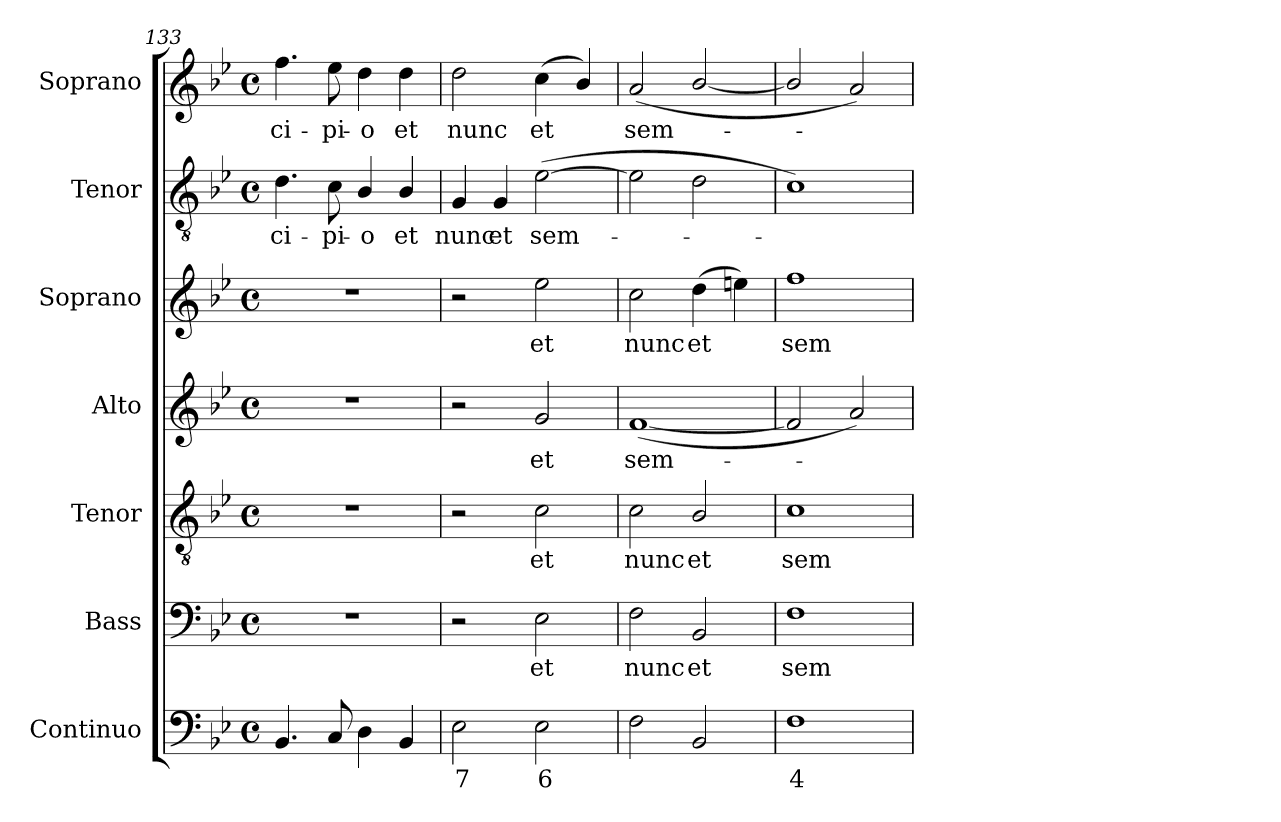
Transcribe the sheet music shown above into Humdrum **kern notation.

**kern	**text	**kern	**text	**kern	**text	**kern	**text	**kern	**text	**kern	**text	**kern	**text
*part7	*part7	*part6	*part6	*part5	*part5	*part4	*part4	*part3	*part3	*part2	*part2	*part1	*part1
*staff7	*staff7	*staff6	*staff6	*staff5	*staff5	*staff4	*staff4	*staff3	*staff3	*staff2	*staff2	*staff1	*staff1
*I"Continuo	*	*I"Bass	*	*I"Tenor	*	*I"Alto	*	*I"Soprano	*	*I"Tenor	*	*I"Soprano	*
*I'Cont.	*	*I'B.	*	*I'T.	*	*I'A.	*	*I'S.	*	*I'T.	*	*I'S.	*
*clefF4	*	*clefF4	*	*clefGv2	*	*clefG2	*	*clefG2	*	*clefGv2	*	*clefG2	*
*	*	*	*	*ITrd7c12	*	*	*	*	*	*ITrd7c12	*	*	*
*k[b-e-]	*	*k[b-e-]	*	*k[b-e-]	*	*k[b-e-]	*	*k[b-e-]	*	*k[b-e-]	*	*k[b-e-]	*
*B-:	*	*B-:	*	*B-:	*	*B-:	*	*B-:	*	*B-:	*	*B-:	*
*M4/4	*	*M4/4	*	*M4/4	*	*M4/4	*	*M4/4	*	*M4/4	*	*M4/4	*
*met(c)	*	*met(c)	*	*met(c)	*	*met(c)	*	*met(c)	*	*met(c)	*	*met(c)	*
=133	=133	=133	=133	=133	=133	=133	=133	=133	=133	=133	=133	=133	=133
!	!	!	!	!	!	!	!	!	!	!	!LO:LY:b:color=#000000	!	!
!	!	!	!	!	!	!	!	!	!	!	!	!	!LO:LY:b:color=#000000
4.BB-i/	.	1r	.	1r	.	1r	.	1r	.	4.Di\	-ci-	4.ffi\	-ci-
!	!	!	!	!	!	!	!	!	!	!	!LO:LY:b:color=#000000	!	!
!	!	!	!	!	!	!	!	!	!	!	!	!	!LO:LY:b:color=#000000
8Ci/	.	.	.	.	.	.	.	.	.	8Ci\	-pi-	8ee-i\	-pi-
!	!	!	!	!	!	!	!	!	!	!	!LO:LY:b:color=#000000	!	!
!	!	!	!	!	!	!	!	!	!	!	!	!	!LO:LY:b:color=#000000
4Di\	.	.	.	.	.	.	.	.	.	4BB-i/	-o	4ddi\	-o
!	!	!	!	!	!	!	!	!	!	!	!LO:LY:b:color=#000000	!	!
!	!	!	!	!	!	!	!	!	!	!	!	!	!LO:LY:b:color=#000000
4BB-i/	.	.	.	.	.	.	.	.	.	4BB-i/	et	4ddi\	et
=134	=134	=134	=134	=134	=134	=134	=134	=134	=134	=134	=134	=134	=134
!	!LO:LY:b:color=#000000	!	!	!	!	!	!	!	!	!	!	!	!
!	!	!	!	!	!	!	!	!	!	!	!LO:LY:b:color=#000000	!	!
!	!	!	!	!	!	!	!	!	!	!	!	!	!LO:LY:b:color=#000000
2E-i\	7	2r	.	2r	.	2r	.	2r	.	4GGi/	nunc	2ddi\	nunc
!	!	!	!	!	!	!	!	!	!	!	!LO:LY:b:color=#000000	!	!
.	.	.	.	.	.	.	.	.	.	4GGi/	et	.	.
!	!LO:LY:b:color=#000000	!	!	!	!	!	!	!	!	!	!	!	!
!	!	!	!LO:LY:b:color=#000000	!	!	!	!	!	!	!	!	!	!
!	!	!	!	!	!LO:LY:b:color=#000000	!	!	!	!	!	!	!	!
!	!	!	!	!	!	!	!LO:LY:b:color=#000000	!	!	!	!	!	!
!	!	!	!	!	!	!	!	!	!LO:LY:b:color=#000000	!	!	!	!
!	!	!	!	!	!	!	!	!	!	!	!LO:LY:b:color=#000000	!	!
!	!	!	!	!	!	!	!	!	!	!	!	!	!LO:LY:b:color=#000000
2E-i\	6	2E-i\	et	2Ci\	et	2gi/	et	2ee-i\	et	([2E-i\	sem-	(4cci\	et
.	.	.	.	.	.	.	.	.	.	.	.	4b-i/)	.
!!LO:PB:g=z
=135	=135	=135	=135	=135	=135	=135	=135	=135	=135	=135	=135	=135	=135
!	!	!	!LO:LY:b:color=#000000	!	!	!	!	!	!	!	!	!	!
!	!	!	!	!	!LO:LY:b:color=#000000	!	!	!	!	!	!	!	!
!	!	!	!	!	!	!	!LO:LY:b:color=#000000	!	!	!	!	!	!
!	!	!	!	!	!	!	!	!	!LO:LY:b:color=#000000	!	!	!	!
!	!	!	!	!	!	!	!	!	!	!	!	!	!LO:LY:b:color=#000000
2Fi\	.	2Fi\	nunc	2Ci\	nunc	([1fi	sem-	2cci\	nunc	2E-i\]	.	(2ai/	sem-
!	!	!	!LO:LY:b:color=#000000	!	!	!	!	!	!	!	!	!	!
!	!	!	!	!	!LO:LY:b:color=#000000	!	!	!	!	!	!	!	!
!	!	!	!	!	!	!	!	!	!LO:LY:b:color=#000000	!	!	!	!
2BB-i/	.	2BB-i/	et	2BB-i/	et	.	.	(4ddi\	et	2Di\	.	[2b-i/	.
.	.	.	.	.	.	.	.	4eeni\)	.	.	.	.	.
=136	=136	=136	=136	=136	=136	=136	=136	=136	=136	=136	=136	=136	=136
!	!LO:LY:b:color=#000000	!	!	!	!	!	!	!	!	!	!	!	!
!	!	!	!LO:LY:b:color=#000000	!	!	!	!	!	!	!	!	!	!
!	!	!	!	!	!LO:LY:b:color=#000000	!	!	!	!	!	!	!	!
!	!	!	!	!	!	!	!	!	!LO:LY:b:color=#000000	!	!	!	!
1Fi	4	1Fi	sem-	1Ci	sem-	2fi/]	.	1ffi	sem-	1Ci)	.	2b-i/]	.
.	.	.	.	.	.	2ai/)	.	.	.	.	.	2ai/)	.
=	=	=	=	=	=	=	=	=	=	=	=	=	=
*-	*-	*-	*-	*-	*-	*-	*-	*-	*-	*-	*-	*-	*-
